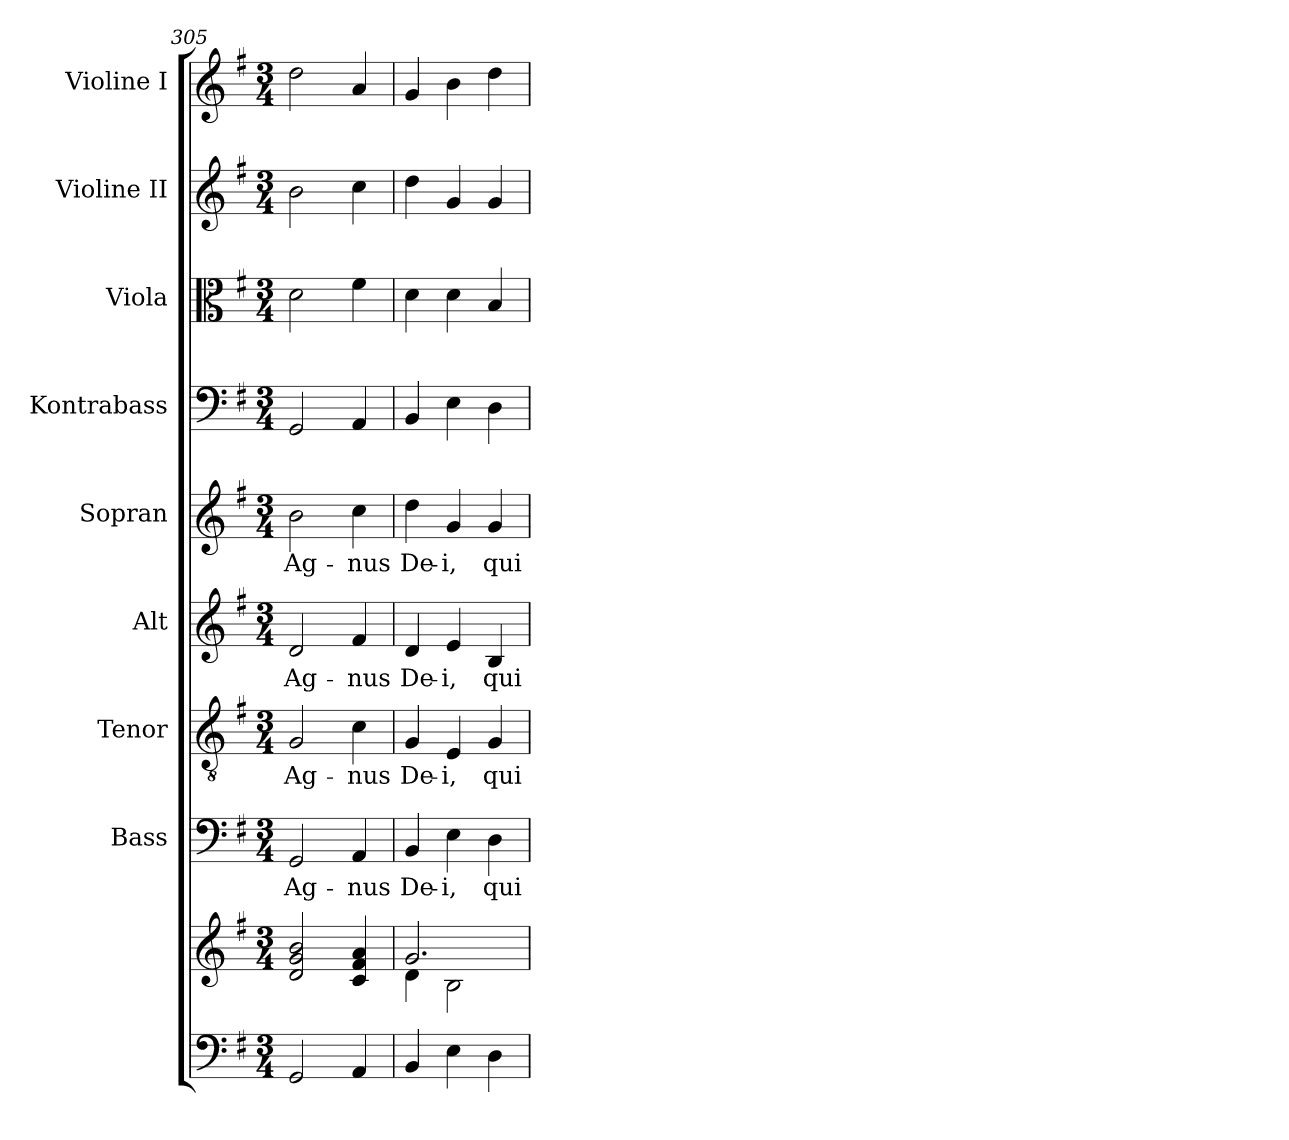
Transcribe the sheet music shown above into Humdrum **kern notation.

**kern	**kern	**kern	**text	**kern	**text	**kern	**text	**kern	**text	**kern	**kern	**kern	**kern
*part9	*part9	*part8	*part8	*part7	*part7	*part6	*part6	*part5	*part5	*part4	*part3	*part2	*part1
*staff10	*staff9	*staff8	*staff8	*staff7	*staff7	*staff6	*staff6	*staff5	*staff5	*staff4	*staff3	*staff2	*staff1
*	*	*I"Bass	*	*I"Tenor	*	*I"Alt	*	*I"Sopran	*	*I"Kontrabass	*I"Viola	*I"Violine II	*I"Violine I
*	*	*I'B.	*	*I'T.	*	*I'A.	*	*I'S.	*	*I'Kb.	*I'Vla.	*I'Vl. II	*I'Vl. I
*clefF4	*clefG2	*clefF4	*	*clefGv2	*	*clefG2	*	*clefG2	*	*clefF4	*clefC3	*clefG2	*clefG2
*	*	*	*	*	*	*	*	*	*	*ITrd7c12	*	*	*
*k[f#]	*k[f#]	*k[f#]	*	*k[f#]	*	*k[f#]	*	*k[f#]	*	*k[f#]	*k[f#]	*k[f#]	*k[f#]
*G:	*G:	*G:	*	*G:	*	*G:	*	*G:	*	*G:	*G:	*G:	*G:
*M3/4	*M3/4	*M3/4	*	*M3/4	*	*M3/4	*	*M3/4	*	*M3/4	*M3/4	*M3/4	*M3/4
=305	=305	=305	=305	=305	=305	=305	=305	=305	=305	=305	=305	=305	=305
!	!	!	!LO:LY:b	!	!LO:LY:b	!	!LO:LY:b	!	!LO:LY:b	!	!	!	!
2GG/	2d/ 2g/ 2b/	2GG/	Ag-	2G/	Ag-	2d/	Ag-	2b\	Ag-	2GGG/	2d\	2b\	2dd\
!	!	!	!LO:LY:b	!	!LO:LY:b	!	!LO:LY:b	!	!LO:LY:b	!	!	!	!
4AA/	4c/ 4f#/ 4a/	4AA/	-nus	4c\	-nus	4f#/	-nus	4cc\	-nus	4AAA/	4f#\	4cc\	4a/
!!LO:PB:g=z
=306	=306	=306	=306	=306	=306	=306	=306	=306	=306	=306	=306	=306	=306
*	*^	*	*	*	*	*	*	*	*	*	*	*	*
!	!	!	!	!LO:LY:b	!	!LO:LY:b	!	!LO:LY:b	!	!LO:LY:b	!	!	!	!
4BB/	2.g/	4d\	4BB/	De-	4G/	De-	4d/	De-	4dd\	De-	4BBB/	4d\	4dd\	4g/
!	!	!	!	!LO:LY:b	!	!LO:LY:b	!	!LO:LY:b	!	!LO:LY:b	!	!	!	!
4E\	.	2B\	4E\	-i,	4E/	-i,	4e/	-i,	4g/	-i,	4EE\	4d\	4g/	4b\
!	!	!	!	!LO:LY:b	!	!LO:LY:b	!	!LO:LY:b	!	!LO:LY:b	!	!	!	!
4D\	.	.	4D\	qui	4G/	qui	4B/	qui	4g/	qui	4DD\	4B/	4g/	4dd\
*	*v	*v	*	*	*	*	*	*	*	*	*	*	*	*
=	=	=	=	=	=	=	=	=	=	=	=	=	=
*-	*-	*-	*-	*-	*-	*-	*-	*-	*-	*-	*-	*-	*-
